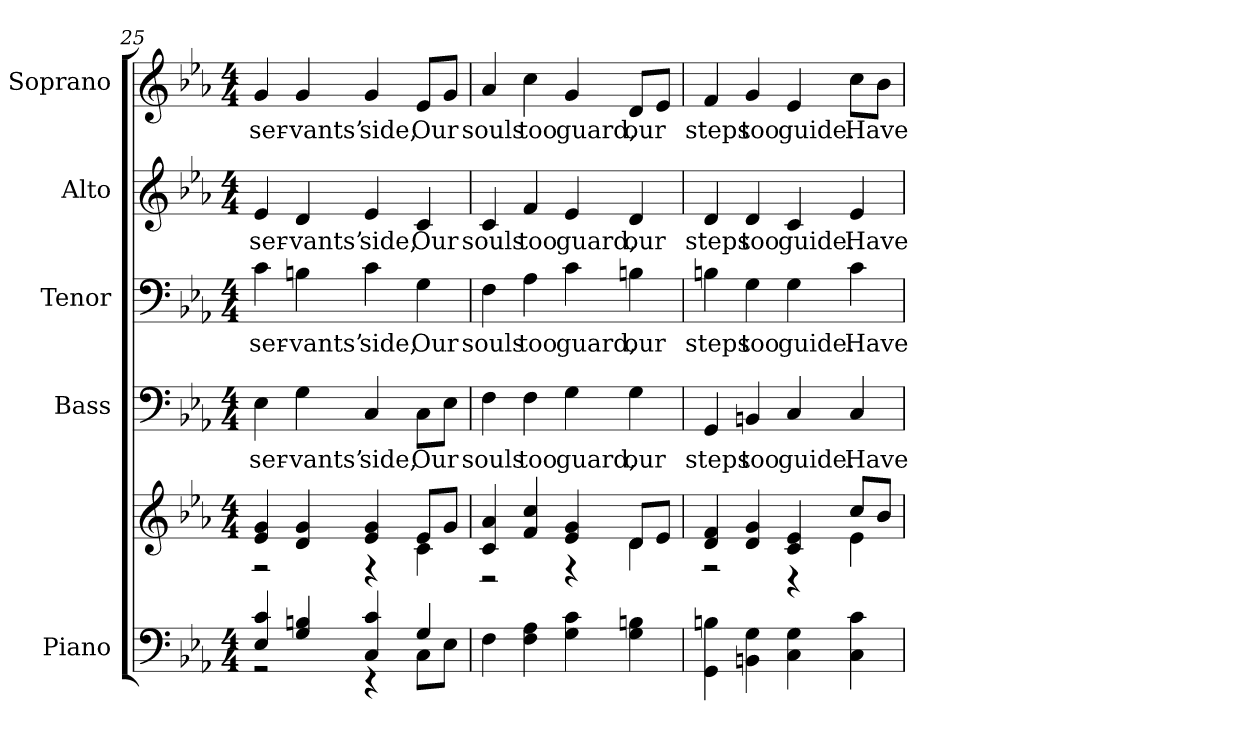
**kern	**kern	**kern	**text	**kern	**text	**kern	**text	**kern	**text
*part5	*part5	*part4	*part4	*part3	*part3	*part2	*part2	*part1	*part1
*staff6	*staff5	*staff4	*staff4	*staff3	*staff3	*staff2	*staff2	*staff1	*staff1
*I"Piano	*	*I"Bass	*	*I"Tenor	*	*I"Alto	*	*I"Soprano	*
*I'Pno.	*	*I'B.	*	*I'T.	*	*I'A.	*	*I'S.	*
!!LO:PB:g=z
*clefF4	*clefG2	*clefF4	*	*clefF4	*	*clefG2	*	*clefG2	*
*k[b-e-a-]	*k[b-e-a-]	*k[b-e-a-]	*	*k[b-e-a-]	*	*k[b-e-a-]	*	*k[b-e-a-]	*
*E-:	*E-:	*E-:	*	*E-:	*	*E-:	*	*E-:	*
*M4/4	*M4/4	*M4/4	*	*M4/4	*	*M4/4	*	*M4/4	*
=25	=25	=25	=25	=25	=25	=25	=25	=25	=25
*^	*^	*	*	*	*	*	*	*	*
!	!	!	!	!	!LO:LY:b:color=#000000	!	!	!	!	!	!
!	!	!	!	!	!	!	!LO:LY:b:color=#000000	!	!	!	!
!	!	!	!	!	!	!	!	!	!LO:LY:b:color=#000000	!	!
!	!	!	!	!	!	!	!	!	!	!	!LO:LY:b:color=#000000
4E-i/ 4ci	2r	4e-i/ 4gi	2r	4E-i\	ser-	4ci\	ser-	4e-i/	ser-	4gi/	ser-
!	!	!	!	!	!LO:LY:b:color=#000000	!	!	!	!	!	!
!	!	!	!	!	!	!	!LO:LY:b:color=#000000	!	!	!	!
!	!	!	!	!	!	!	!	!	!LO:LY:b:color=#000000	!	!
!	!	!	!	!	!	!	!	!	!	!	!LO:LY:b:color=#000000
4Gi/ 4Bni	.	4di/ 4gi	.	4Gi\	-vants’	4Bni\	-vants’	4di/	-vants’	4gi/	-vants’
!	!	!	!	!	!LO:LY:b:color=#000000	!	!	!	!	!	!
!	!	!	!	!	!	!	!LO:LY:b:color=#000000	!	!	!	!
!	!	!	!	!	!	!	!	!	!LO:LY:b:color=#000000	!	!
!	!	!	!	!	!	!	!	!	!	!	!LO:LY:b:color=#000000
4Ci/ 4ci	4r	4e-i/ 4gi	4r	4Ci/	side,	4ci\	side,	4e-i/	side,	4gi/	side,
!	!	!	!	!	!LO:LY:b:color=#000000	!	!	!	!	!	!
!	!	!	!	!	!	!	!LO:LY:b:color=#000000	!	!	!	!
!	!	!	!	!	!	!	!	!	!LO:LY:b:color=#000000	!	!
!	!	!	!	!	!	!	!	!	!	!	!LO:LY:b:color=#000000
4Gi/	8Ci\L	8e-i/L	4ci\	8Ci\L	Our	4Gi\	Our	4ci/	Our	8e-i/L	Our
.	8E-i\J	8gi/J	.	8E-i\J	.	.	.	.	.	8gi/J	.
*v	*v	*	*	*	*	*	*	*	*	*	*
=26	=26	=26	=26	=26	=26	=26	=26	=26	=26	=26
*^	*	*	*	*	*	*	*	*	*	*
!	!	!	!	!	!LO:LY:b:color=#000000	!	!	!	!	!	!
*v	*v	*	*	*	*	*	*	*	*	*	*
*^	*	*	*	*	*	*	*	*	*	*
!	!	!	!	!	!	!	!LO:LY:b:color=#000000	!	!	!	!
*v	*v	*	*	*	*	*	*	*	*	*	*
*^	*	*	*	*	*	*	*	*	*	*
!	!	!	!	!	!	!	!	!	!LO:LY:b:color=#000000	!	!
*v	*v	*	*	*	*	*	*	*	*	*	*
*^	*	*	*	*	*	*	*	*	*	*
!	!	!	!	!	!	!	!	!	!	!	!LO:LY:b:color=#000000
*v	*v	*	*	*	*	*	*	*	*	*	*
4Fi\	4ci/ 4a-i	2r	4Fi\	souls	4Fi\	souls	4ci/	souls	4a-i/	souls
!	!	!	!	!LO:LY:b:color=#000000	!	!	!	!	!	!
!	!	!	!	!	!	!LO:LY:b:color=#000000	!	!	!	!
!	!	!	!	!	!	!	!	!LO:LY:b:color=#000000	!	!
!	!	!	!	!	!	!	!	!	!	!LO:LY:b:color=#000000
4Fi\ 4A-i	4fi/ 4cci	.	4Fi\	too	4A-i\	too	4fi/	too	4cci\	too
!	!	!	!	!LO:LY:b:color=#000000	!	!	!	!	!	!
!	!	!	!	!	!	!LO:LY:b:color=#000000	!	!	!	!
!	!	!	!	!	!	!	!	!LO:LY:b:color=#000000	!	!
!	!	!	!	!	!	!	!	!	!	!LO:LY:b:color=#000000
4Gi\ 4ci	4e-i/ 4gi	4r	4Gi\	guard,	4ci\	guard,	4e-i/	guard,	4gi/	guard,
!	!	!	!	!LO:LY:b:color=#000000	!	!	!	!	!	!
!	!	!	!	!	!	!LO:LY:b:color=#000000	!	!	!	!
!	!	!	!	!	!	!	!	!LO:LY:b:color=#000000	!	!
!	!	!	!	!	!	!	!	!	!	!LO:LY:b:color=#000000
4Gi\ 4Bni	8di/L	4di\	4Gi\	our	4Bni\	our	4di/	our	8di/L	our
.	8e-i/J	.	.	.	.	.	.	.	8e-i/J	.
!!LO:PB:g=z
=27	=27	=27	=27	=27	=27	=27	=27	=27	=27	=27
!	!	!	!	!LO:LY:b:color=#000000	!	!	!	!	!	!
!	!	!	!	!	!	!LO:LY:b:color=#000000	!	!	!	!
!	!	!	!	!	!	!	!	!LO:LY:b:color=#000000	!	!
!	!	!	!	!	!	!	!	!	!	!LO:LY:b:color=#000000
4GGi\ 4Bni	4di/ 4fi	2r	4GGi/	steps	4Bni\	steps	4di/	steps	4fi/	steps
!	!	!	!	!LO:LY:b:color=#000000	!	!	!	!	!	!
!	!	!	!	!	!	!LO:LY:b:color=#000000	!	!	!	!
!	!	!	!	!	!	!	!	!LO:LY:b:color=#000000	!	!
!	!	!	!	!	!	!	!	!	!	!LO:LY:b:color=#000000
4BBni\ 4Gi	4di/ 4gi	.	4BBni/	too	4Gi\	too	4di/	too	4gi/	too
!	!	!	!	!LO:LY:b:color=#000000	!	!	!	!	!	!
!	!	!	!	!	!	!LO:LY:b:color=#000000	!	!	!	!
!	!	!	!	!	!	!	!	!LO:LY:b:color=#000000	!	!
!	!	!	!	!	!	!	!	!	!	!LO:LY:b:color=#000000
4Ci\ 4Gi	4ci/ 4e-i	4r	4Ci/	guide.	4Gi\	guide.	4ci/	guide.	4e-i/	guide.
!	!	!	!	!LO:LY:b:color=#000000	!	!	!	!	!	!
!	!	!	!	!	!	!LO:LY:b:color=#000000	!	!	!	!
!	!	!	!	!	!	!	!	!LO:LY:b:color=#000000	!	!
!	!	!	!	!	!	!	!	!	!	!LO:LY:b:color=#000000
4Ci\ 4ci	8cci/L	4e-i\	4Ci/	Have	4ci\	Have	4e-i/	Have	8cci\L	Have
.	8b-i/J	.	.	.	.	.	.	.	8b-i\J	.
*	*v	*v	*	*	*	*	*	*	*	*
=	=	=	=	=	=	=	=	=	=
*-	*-	*-	*-	*-	*-	*-	*-	*-	*-
